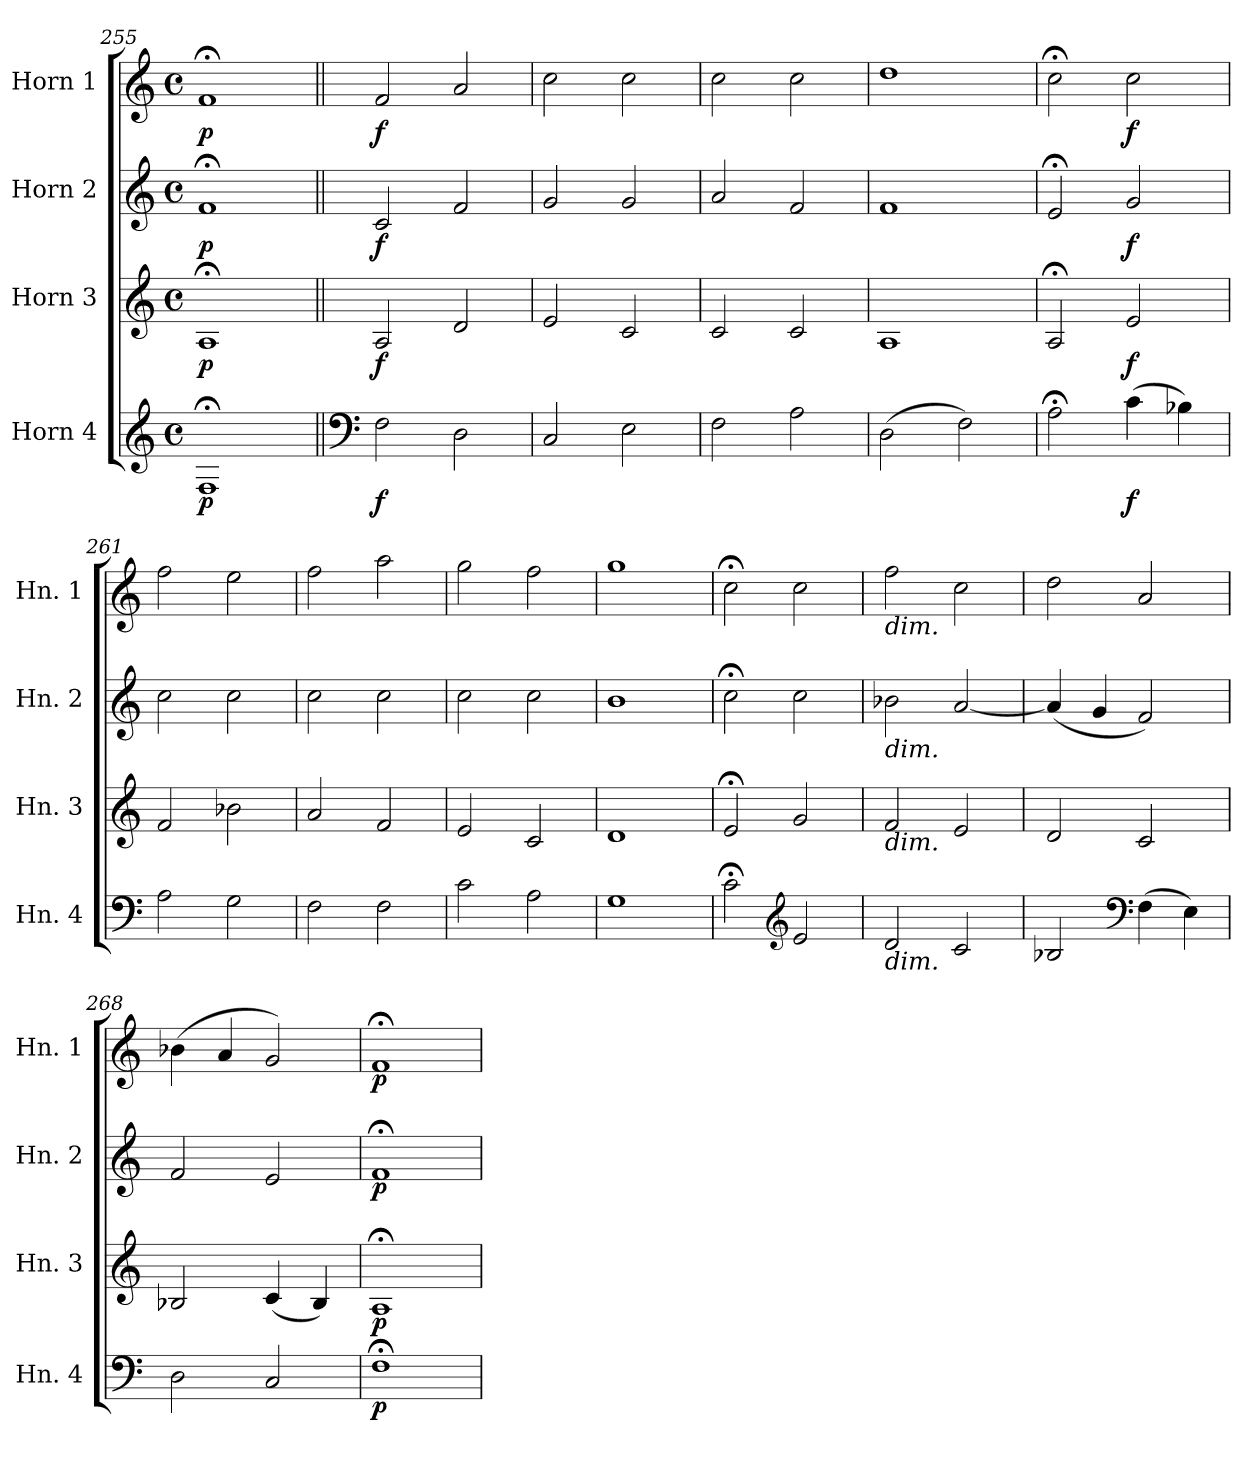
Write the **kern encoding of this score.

**kern	**dynam	**kern	**dynam	**kern	**dynam	**kern	**dynam
*part4	*part4	*part3	*part3	*part2	*part2	*part1	*part1
*staff4	*staff4	*staff3	*staff3	*staff2	*staff2	*staff1	*staff1
*I"Horn 4	*	*I"Horn 3	*	*I"Horn 2	*	*I"Horn 1	*
*I'Hn. 4	*	*I'Hn. 3	*	*I'Hn. 2	*	*I'Hn. 1	*
*clefG2	*	*clefG2	*	*clefG2	*	*clefG2	*
*ITrd4c7	*	*ITrd4c7	*	*ITrd4c7	*	*ITrd4c7	*
*k[b-]	*	*k[b-]	*	*k[b-]	*	*k[b-]	*
*M4/4	*	*M4/4	*	*M4/4	*	*M4/4	*
*met(c)	*	*met(c)	*	*met(c)	*	*met(c)	*
=255	=255	=255	=255	=255	=255	=255	=255
!	!LO:DY:b	!	!LO:DY:b	!	!LO:DY:b	!	!LO:DY:b
1BB-;<	p	1D;<	p	1B-;<	p	1B-;<	p
=256||	=256||	=256||	=256||	=256||	=256||	=256||	=256||
*clefF4	*	*	*	*	*	*	*
!	!LO:DY:b	!	!LO:DY:b	!	!LO:DY:b	!	!LO:DY:b
2BB-\	f	2D/	f	2F/	f	2B-/	f
2GG\	.	2G/	.	2B-/	.	2d/	.
=257	=257	=257	=257	=257	=257	=257	=257
2FF/	.	2A/	.	2c/	.	2f\	.
2AA\	.	2F/	.	2c/	.	2f\	.
=258	=258	=258	=258	=258	=258	=258	=258
2BB-\	.	2F/	.	2d/	.	2f\	.
2D\	.	2F/	.	2B-/	.	2f\	.
=259	=259	=259	=259	=259	=259	=259	=259
(>2GG\	.	1D	.	1B-	.	1g	.
2BB-\)	.	.	.	.	.	.	.
=260	=260	=260	=260	=260	=260	=260	=260
2D;<\	.	2D;</	.	2A;</	.	2f;<\	.
!	!LO:DY:b	!	!LO:DY:b	!	!LO:DY:b	!	!LO:DY:b
(>4F\	f	2A/	f	2c/	f	2f\	f
4E-X\)	.	.	.	.	.	.	.
=261	=261	=261	=261	=261	=261	=261	=261
2D\	.	2B-/	.	2f\	.	2b-\	.
2C\	.	2e-X\	.	2f\	.	2a\	.
=262	=262	=262	=262	=262	=262	=262	=262
2BB-\	.	2d/	.	2f\	.	2b-\	.
2BB-\	.	2B-/	.	2f\	.	2dd\	.
=263	=263	=263	=263	=263	=263	=263	=263
2F\	.	2A/	.	2f\	.	2cc\	.
2D\	.	2F/	.	2f\	.	2b-\	.
=264	=264	=264	=264	=264	=264	=264	=264
1C	.	1G	.	1e	.	1cc	.
=265	=265	=265	=265	=265	=265	=265	=265
2F;<\	.	2A;</	.	2f;<\	.	2f;<\	.
*clefG2	*	*	*	*	*	*	*
2A/	.	2c/	.	2f\	.	2f\	.
=266	=266	=266	=266	=266	=266	=266	=266
!	!	!	!	!	!	!LO:TX:b:i:t=dim.	!
!	!	!	!	!LO:TX:b:i:t=dim.	!	!	!
!	!	!LO:TX:b:i:t=dim.	!	!	!	!	!
!LO:TX:b:i:t=dim.	!	!	!	!	!	!	!
2G/	.	2B-/	.	2e-X\	.	2b-\	.
2F/	.	2A/	.	[2d/	.	2f\	.
!!LO:PB:g=z
=267	=267	=267	=267	=267	=267	=267	=267
2E-X/	.	2G/	.	(<4d/]	.	2g\	.
.	.	.	.	4c/	.	.	.
*clefF4	*	*	*	*	*	*	*
(>4BB-\	.	2F/	.	2B-/)	.	2d/	.
4AA\)	.	.	.	.	.	.	.
=268	=268	=268	=268	=268	=268	=268	=268
2GG\	.	2E-X/	.	2B-/	.	(>4e-X\	.
.	.	.	.	.	.	4d/	.
2FF/	.	(<4F/	.	2A/	.	2c/)	.
.	.	4E-/)	.	.	.	.	.
=269	=269	=269	=269	=269	=269	=269	=269
!	!LO:DY:b	!	!LO:DY:b	!	!LO:DY:b	!	!LO:DY:b
1BB-;<	p	1D;<	p	1B-;<	p	1B-;<	p
=	=	=	=	=	=	=	=
*-	*-	*-	*-	*-	*-	*-	*-
